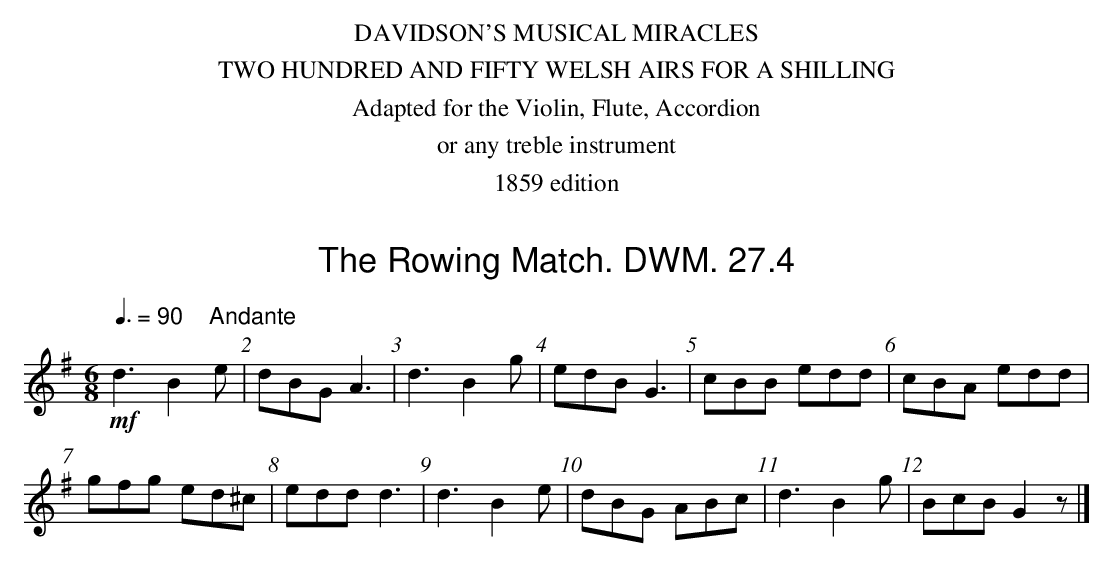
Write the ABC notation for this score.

X:1
T:Rowing Match. DWM. 27.4, The
M:6/8
L:1/8
Q:3/8=90 "    Andante"
K:G
!mf!d3 B2 e|dBG A3|d3 B2 g|edB G3|cBB edd|cBA edd|
gfg ed^c|edd d3|d3 B2 e|dBG ABc|d3 B2 g|BcB G2z|]
